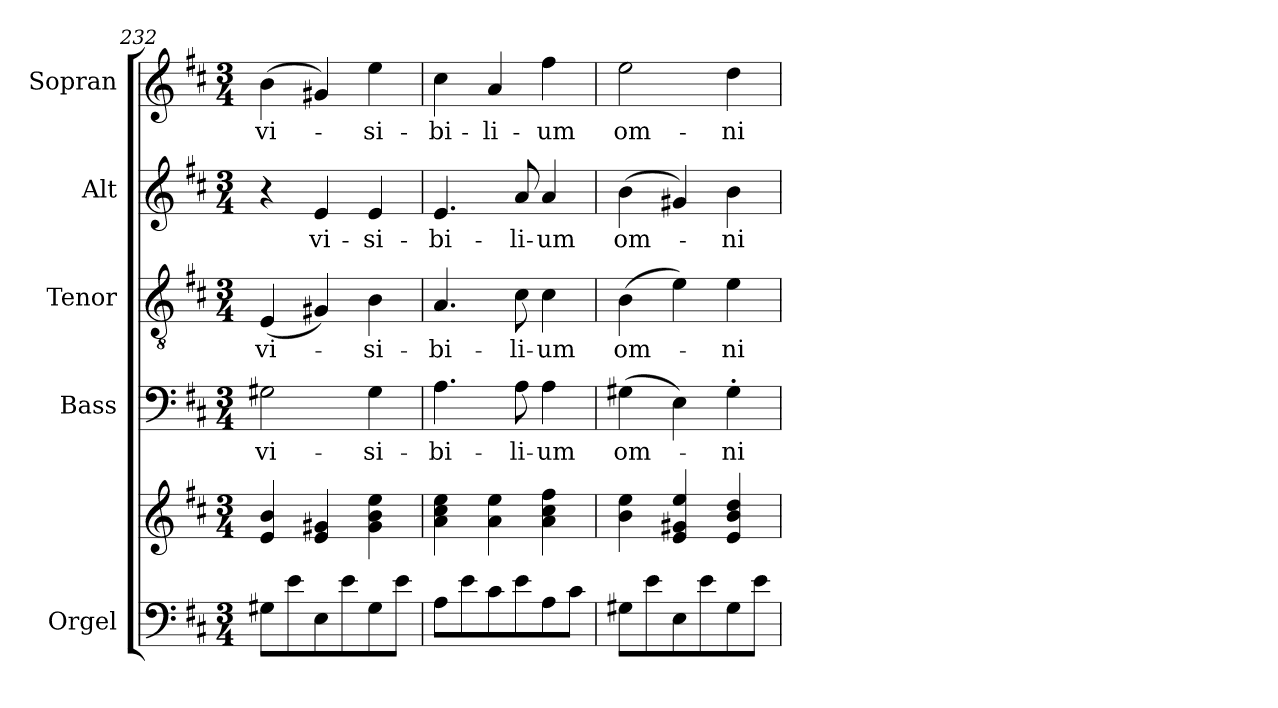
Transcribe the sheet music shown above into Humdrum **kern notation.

**kern	**kern	**kern	**text	**kern	**text	**kern	**text	**kern	**text
*part5	*part5	*part4	*part4	*part3	*part3	*part2	*part2	*part1	*part1
*staff6	*staff5	*staff4	*staff4	*staff3	*staff3	*staff2	*staff2	*staff1	*staff1
*I"Orgel	*	*I"Bass	*	*I"Tenor	*	*I"Alt	*	*I"Sopran	*
*I'Org.	*	*I'B.	*	*I'T.	*	*I'A.	*	*I'S.	*
*clefF4	*clefG2	*clefF4	*	*clefGv2	*	*clefG2	*	*clefG2	*
*k[f#c#]	*k[f#c#]	*k[f#c#]	*	*k[f#c#]	*	*k[f#c#]	*	*k[f#c#]	*
*D:	*D:	*D:	*	*D:	*	*D:	*	*D:	*
*M3/4	*M3/4	*M3/4	*	*M3/4	*	*M3/4	*	*M3/4	*
=232	=232	=232	=232	=232	=232	=232	=232	=232	=232
!	!	!	!LO:LY:b	!	!LO:LY:b	!	!	!	!LO:LY:b
8G#X\L	4e/ 4b/	2G#X\	vi-	(<4E/	vi-	4r	.	(>4b\	vi-
8e\	.	.	.	.	.	.	.	.	.
!	!	!	!	!	!	!	!LO:LY:b	!	!
8E\	4e/ 4g#X/	.	.	4G#X/)	.	4e/	vi-	4g#X/)	.
8e\	.	.	.	.	.	.	.	.	.
!	!	!	!LO:LY:b	!	!LO:LY:b	!	!LO:LY:b	!	!LO:LY:b
8G#\	4g#\ 4b\ 4ee\	4G#\	-si-	4B\	-si-	4e/	-si-	4ee\	-si-
8e\J	.	.	.	.	.	.	.	.	.
=233	=233	=233	=233	=233	=233	=233	=233	=233	=233
!	!	!	!LO:LY:b	!	!LO:LY:b	!	!LO:LY:b	!	!LO:LY:b
8A\L	4a\ 4cc#\ 4ee\	4.A\	-bi-	4.A/	-bi-	4.e/	-bi-	4cc#\	-bi-
8e\	.	.	.	.	.	.	.	.	.
!	!	!	!	!	!	!	!	!	!LO:LY:b
8c#\	4a\ 4ee\	.	.	.	.	.	.	4a/	-li-
!	!	!	!LO:LY:b	!	!LO:LY:b	!	!LO:LY:b	!	!
8e\	.	8A\	-li-	8c#\	-li-	8a/	-li-	.	.
!	!	!	!LO:LY:b	!	!LO:LY:b	!	!LO:LY:b	!	!LO:LY:b
8A\	4a\ 4cc#\ 4ff#\	4A\	-um	4c#\	-um	4a/	-um	4ff#\	-um
8c#\J	.	.	.	.	.	.	.	.	.
=234	=234	=234	=234	=234	=234	=234	=234	=234	=234
!	!	!	!LO:LY:b	!	!LO:LY:b	!	!LO:LY:b	!	!LO:LY:b
8G#X\L	4b\ 4ee\	(>4G#X\	om-	(>4B\	om-	(>4b\	om-	2ee\	om-
8e\	.	.	.	.	.	.	.	.	.
8E\	4e/ 4g#X/ 4ee/	4E\)	.	4e\)	.	4g#X/)	.	.	.
8e\	.	.	.	.	.	.	.	.	.
!	!	!	!LO:LY:b	!	!LO:LY:b	!	!LO:LY:b	!	!LO:LY:b
8G#\	4e/ 4b/ 4dd/	4G#'>\	-ni-	4e\	-ni-	4b\	-ni-	4dd\	-ni-
8e\J	.	.	.	.	.	.	.	.	.
=	=	=	=	=	=	=	=	=	=
*-	*-	*-	*-	*-	*-	*-	*-	*-	*-
